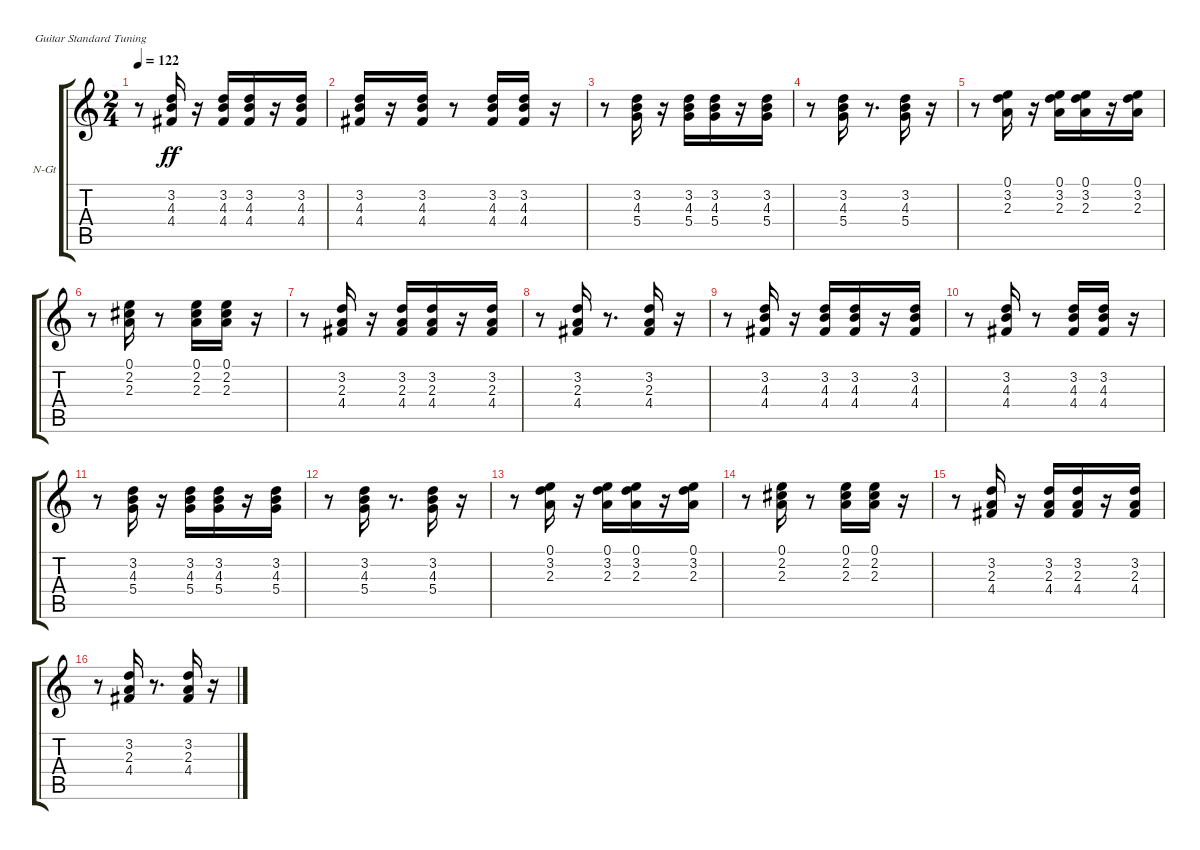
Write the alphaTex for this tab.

\bracketExtendMode groupsimilarinstruments
\firstSystemTrackNameOrientation horizontal
\otherSystemsTrackNameOrientation horizontal
\track ("Гитара 1" "N-Gt") {instrument acousticguitarnylon}
\staff {score tabs}
\tuning (E4 B3 G3 D3 A2 E2)
\ts (2 4)
\tempo 122
\clef g2
\ks c
r.8{dy ff} (3.2 4.3 4.4).16 r.16 (3.2 4.3 4.4).16 (3.2 4.3 4.4).16 r.16 (3.2 4.3 4.4).16 |
(3.2 4.3 4.4).16 r.16 (3.2 4.3 4.4).16 r.8 (3.2 4.3 4.4).16 (3.2 4.3 4.4).16 r.16 |
r.8 (3.2 4.3 5.4).16 r.16 (3.2 4.3 5.4).16 (3.2 4.3 5.4).16 r.16 (3.2 4.3 5.4).16 |
r.8 (3.2 4.3 5.4).16 r.8{d} (3.2 4.3 5.4).16 r.16 |
r.8 (0.1 3.2 2.3).16 r.16 (0.1 3.2 2.3).16 (0.1 3.2 2.3).16 r.16 (0.1 3.2 2.3).16 |
r.8 (0.1 2.2 2.3).16 r.8 (0.1 2.2 2.3).16 (0.1 2.2 2.3).16 r.16 |
r.8 (3.2 2.3 4.4).16 r.16 (3.2 2.3 4.4).16 (3.2 2.3 4.4).16 r.16 (3.2 2.3 4.4).16 |
r.8 (3.2 2.3 4.4).16 r.8{d} (3.2 2.3 4.4).16 r.16 |
r.8 (3.2 4.3 4.4).16 r.16 (3.2 4.3 4.4).16 (3.2 4.3 4.4).16 r.16 (3.2 4.3 4.4).16 |
r.8 (3.2 4.3 4.4).16 r.8 (3.2 4.3 4.4).16 (3.2 4.3 4.4).16 r.16 |
r.8 (3.2 4.3 5.4).16 r.16 (3.2 4.3 5.4).16 (3.2 4.3 5.4).16 r.16 (3.2 4.3 5.4).16 |
r.8 (3.2 4.3 5.4).16 r.8{d} (3.2 4.3 5.4).16 r.16 |
r.8 (0.1 3.2 2.3).16 r.16 (0.1 3.2 2.3).16 (0.1 3.2 2.3).16 r.16 (0.1 3.2 2.3).16 |
r.8 (0.1 2.2 2.3).16 r.8 (0.1 2.2 2.3).16 (0.1 2.2 2.3).16 r.16 |
r.8 (3.2 2.3 4.4).16 r.16 (3.2 2.3 4.4).16 (3.2 2.3 4.4).16 r.16 (3.2 2.3 4.4).16 |
r.8 (3.2 2.3 4.4).16 r.8{d} (3.2 2.3 4.4).16 r.16
